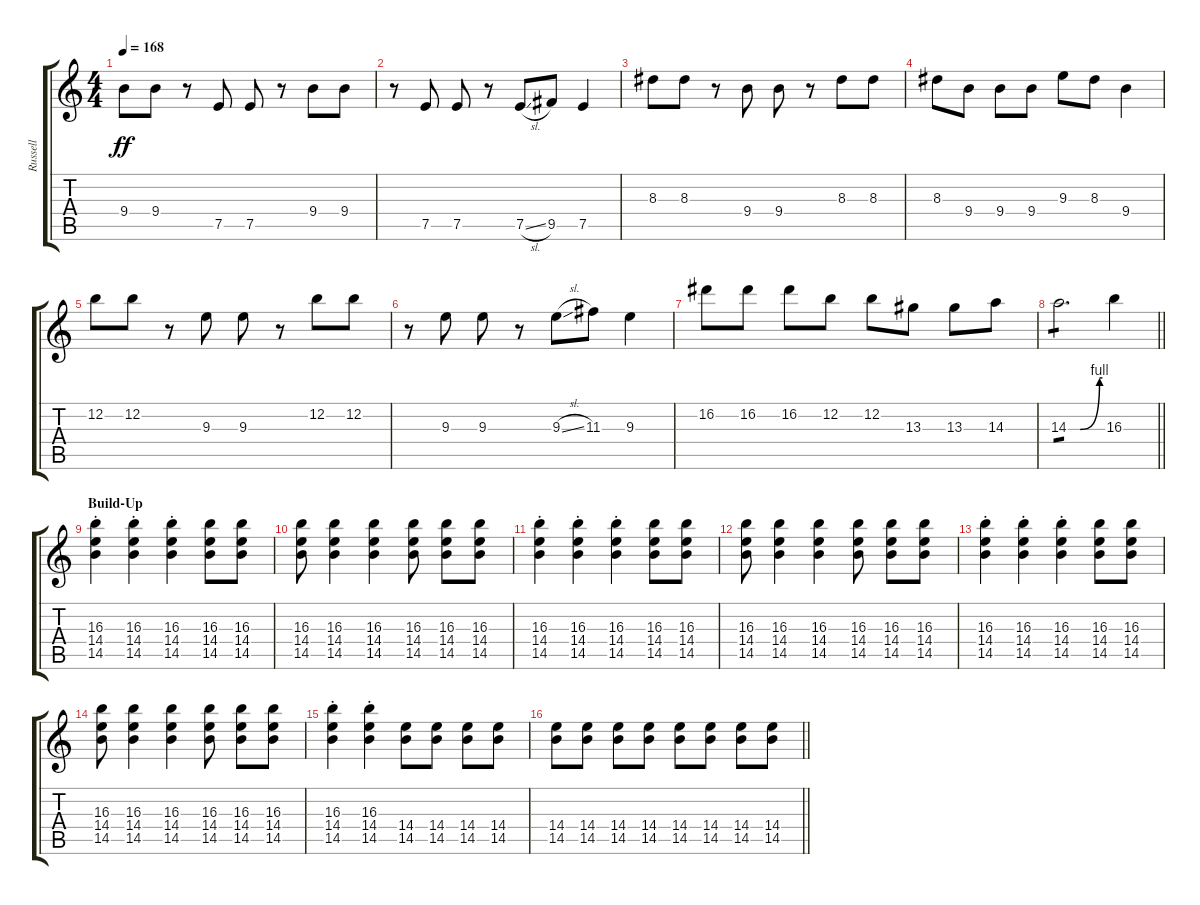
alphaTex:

\track ("Russell" "Russell") {instrument acousticguitarsteel}
\staff {score tabs}
\tuning (E4 B3 G3 D3 A2 E2) {hide}
\ts (4 4)
\tempo 168
\clef g2
\ks c
9.4.8{dy ff} 9.4.8 r.8 7.5.8 7.5.8 r.8 9.4.8 9.4.8 |
r.8 7.5.8 7.5.8 r.8 7.5{sl}.8 9.5.8 7.5.4 |
8.3.8 8.3.8 r.8 9.4.8 9.4.8 r.8 8.3.8 8.3.8 |
8.3.8 9.4.8 9.4.8 9.4.8 9.3.8 8.3.8 9.4.4 |
12.2.8 12.2.8 r.8 9.3.8 9.3.8 r.8 12.2.8 12.2.8 |
r.8 9.3.8 9.3.8 r.8 9.3{sl}.8 11.3.8 9.3.4 |
16.2.8 16.2.8 16.2.8 12.2.8 12.2.8 13.3.8 13.3.8 14.3.8 |
\barLineRight lightlight
14.3{be (custom 0 0 21 0 55 4 60 4)}.2{d tp 1} 16.3.4 |
\section ("" "Build-Up")
(16.3{st} 14.4 14.5).4{volume 4 balance 13} (16.3{st} 14.4 14.5).4 (16.3{st} 14.4{st} 14.5{st}).4 (16.3 14.4 14.5).8 (16.3 14.4 14.5).8 |
(16.3 14.4 14.5).8 (16.3 14.4 14.5).4 (16.3 14.4 14.5).4 (16.3 14.4 14.5).8 (16.3 14.4 14.5).8 (16.3 14.4 14.5).8 |
(16.3{st} 14.4 14.5).4 (16.3{st} 14.4 14.5).4 (16.3{st} 14.4{st} 14.5{st}).4 (16.3 14.4 14.5).8 (16.3 14.4 14.5).8 |
(16.3 14.4 14.5).8 (16.3 14.4 14.5).4 (16.3 14.4 14.5).4 (16.3 14.4 14.5).8 (16.3 14.4 14.5).8 (16.3 14.4 14.5).8 |
(16.3{st} 14.4 14.5).4 (16.3{st} 14.4 14.5).4 (16.3{st} 14.4{st} 14.5{st}).4 (16.3 14.4 14.5).8 (16.3 14.4 14.5).8 |
(16.3 14.4 14.5).8 (16.3 14.4 14.5).4 (16.3 14.4 14.5).4 (16.3 14.4 14.5).8 (16.3 14.4 14.5).8 (16.3 14.4 14.5).8 |
(16.3{st} 14.4 14.5).4 (16.3{st} 14.4 14.5).4 (14.4 14.5).8 (14.4 14.5).8 (14.4 14.5).8 (14.4 14.5).8 |
\barLineRight lightlight
(14.4 14.5).8 (14.4 14.5).8 (14.4 14.5).8 (14.4 14.5).8 (14.4 14.5).8 (14.4 14.5).8 (14.4 14.5).8 (14.4 14.5).8
